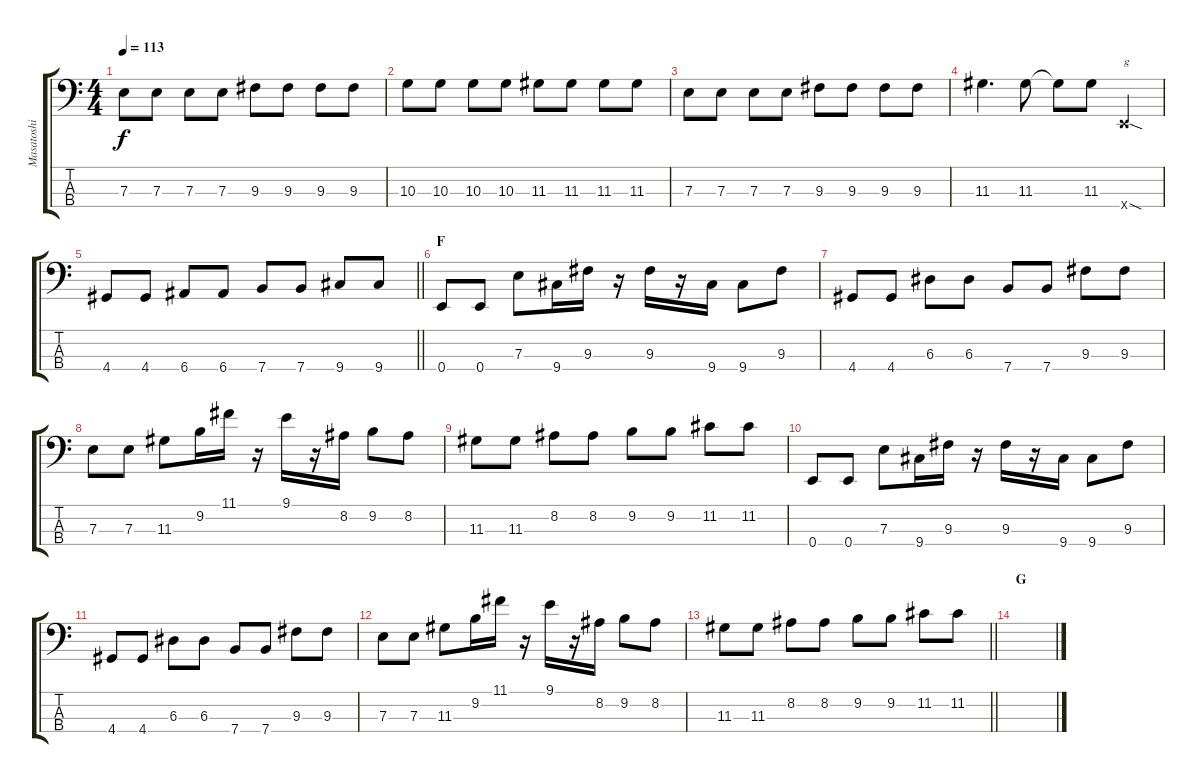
\track ("Masatoshi Bass" "Masatoshi ") {instrument electricbassfinger}
\staff {score tabs}
\tuning (G2 D2 A1 E1) {hide}
\ts (4 4)
\tempo 113
\clef f4
\ks c
7.3.8{dy f} 7.3.8 7.3.8 7.3.8 9.3.8 9.3.8 9.3.8 9.3.8 |
10.3.8 10.3.8 10.3.8 10.3.8 11.3.8 11.3.8 11.3.8 11.3.8 |
7.3.8 7.3.8 7.3.8 7.3.8 9.3.8 9.3.8 9.3.8 9.3.8 |
11.3.4{d} 11.3.8 11.3{t}.8 11.3.8 0.4{sod x}.4{txt "g"} |
\barLineRight lightlight
4.4.8 4.4.8 6.4.8 6.4.8 7.4.8 7.4.8 9.4.8 9.4.8 |
\section ("" "F")
0.4.8 0.4.8 7.3.8 9.4.16 9.3.16 r.16 9.3.16 r.16 9.4.16 9.4.8 9.3.8 |
4.4.8 4.4.8 6.3.8 6.3.8 7.4.8 7.4.8 9.3.8 9.3.8 |
7.3.8 7.3.8 11.3.8 9.2.16 11.1.16 r.16 9.1.16 r.16 8.2.16 9.2.8 8.2.8 |
11.3.8 11.3.8 8.2.8 8.2.8 9.2.8 9.2.8 11.2.8 11.2.8 |
0.4.8 0.4.8 7.3.8 9.4.16 9.3.16 r.16 9.3.16 r.16 9.4.16 9.4.8 9.3.8 |
4.4.8 4.4.8 6.3.8 6.3.8 7.4.8 7.4.8 9.3.8 9.3.8 |
7.3.8 7.3.8 11.3.8 9.2.16 11.1.16 r.16 9.1.16 r.16 8.2.16 9.2.8 8.2.8 |
\barLineRight lightlight
11.3.8 11.3.8 8.2.8 8.2.8 9.2.8 9.2.8 11.2.8 11.2.8 |
\section ("" "G")
